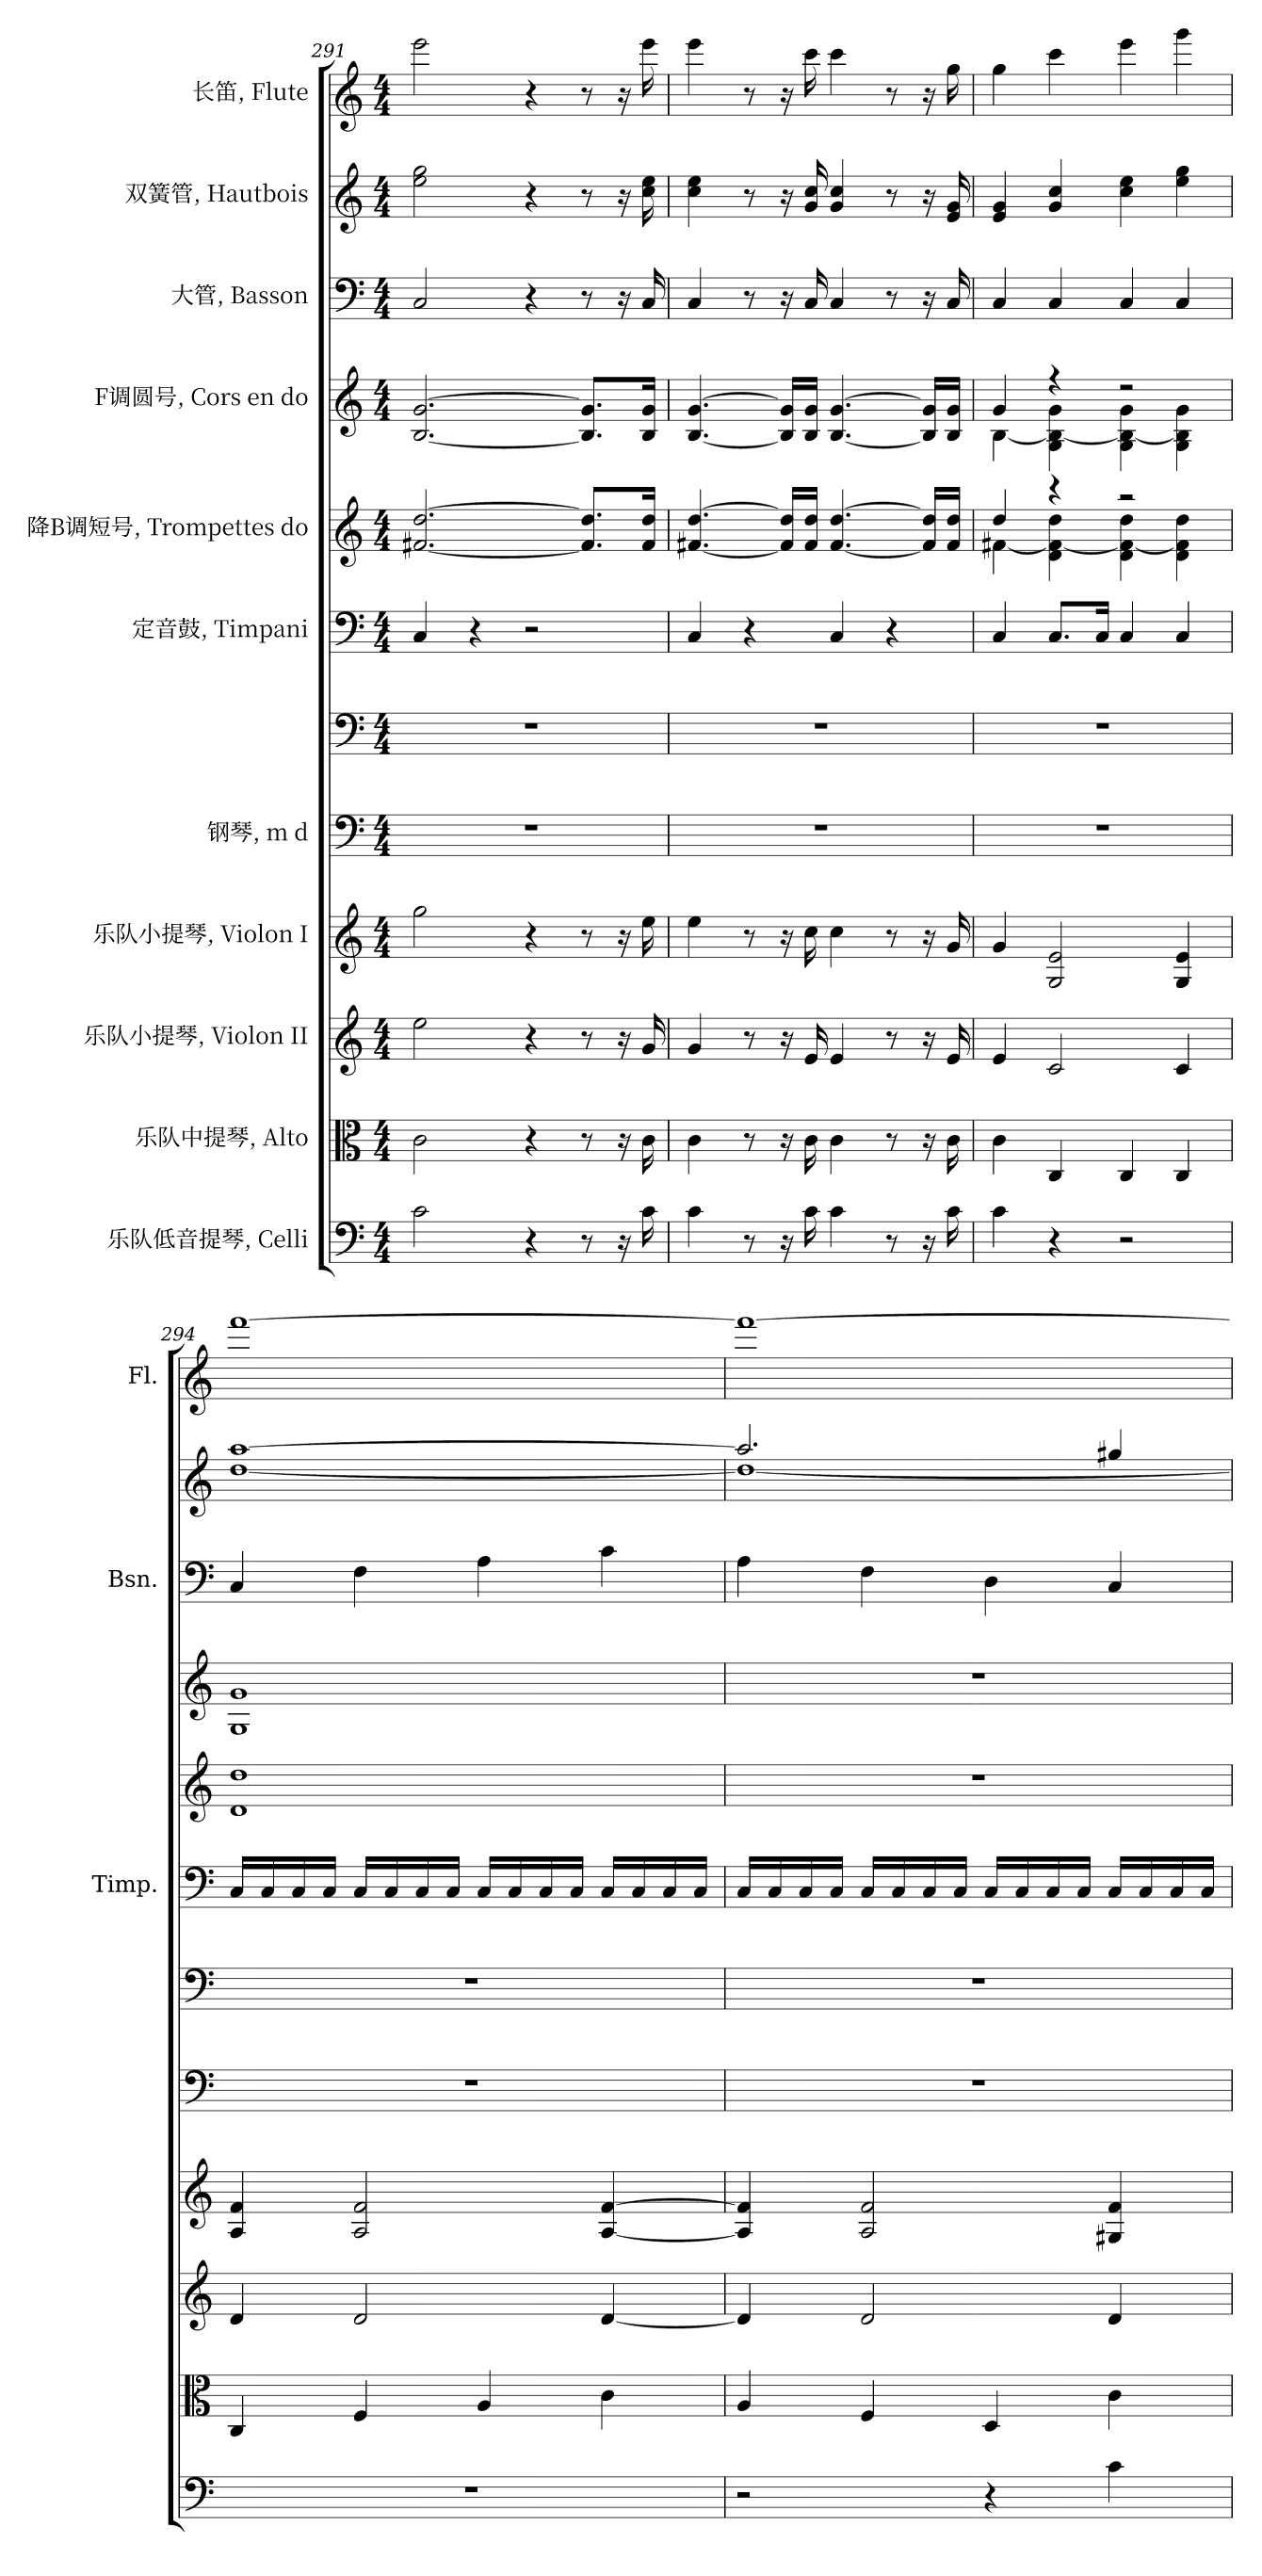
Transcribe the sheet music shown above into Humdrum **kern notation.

**kern	**kern	**kern	**kern	**kern	**kern	**kern	**kern	**kern	**kern	**kern	**kern
*part11	*part10	*part9	*part8	*part7	*part7	*part6	*part5	*part4	*part3	*part2	*part1
*staff12	*staff11	*staff10	*staff9	*staff8	*staff7	*staff6	*staff5	*staff4	*staff3	*staff2	*staff1
*I"乐队低音提琴, Celli	*I"乐队中提琴, Alto	*I"乐队小提琴, Violon II	*I"乐队小提琴, Violon I	*I"钢琴, m d	*	*I"定音鼓, Timpani	*I"降B调短号, Trompettes do	*I"F调圆号, Cors en do	*I"大管, Basson	*I"双簧管, Hautbois	*I"长笛, Flute
*	*	*	*	*	*	*I'Timp.	*	*	*I'Bsn.	*	*I'Fl.
*clefF4	*clefC3	*clefG2	*clefG2	*clefF4	*clefF4	*clefF4	*clefG2	*clefG2	*clefF4	*clefG2	*clefG2
*ITrd7c12	*	*	*	*	*	*	*ITrd1c2	*ITrd4c7	*	*	*
*k[]	*k[]	*k[]	*k[]	*k[]	*k[]	*k[]	*k[b-e-]	*k[b-]	*k[]	*k[]	*k[]
*M4/4	*M4/4	*M4/4	*M4/4	*M4/4	*M4/4	*M4/4	*M4/4	*M4/4	*M4/4	*M4/4	*M4/4
=291	=291	=291	=291	=291	=291	=291	=291	=291	=291	=291	=291
2C\	2c\	2ee\	2gg\	1r	1r	4C/	[2.en/ [2.cc/	[2.E/ [2.c/	2C/	2ee\ 2gg\	2eee\
.	.	.	.	.	.	4r	.	.	.	.	.
4r	4r	4r	4r	.	.	2r	.	.	4r	4r	4r
8r	8r	8r	8r	.	.	.	8.e/] 8.cc/]L	8.E/] 8.c/]L	8r	8r	8r
16r	16r	16r	16r	.	.	.	.	.	16r	16r	16r
16C\	16c\	16g/	16ee\	.	.	.	16e/ 16cc/Jk	16E/ 16c/Jk	16C/	16cc\ 16ee\	16eee\
=292	=292	=292	=292	=292	=292	=292	=292	=292	=292	=292	=292
4C\	4c\	4g/	4ee\	1r	1r	4C/	[4.en/ [4.cc/	[4.E/ [4.c/	4C/	4cc\ 4ee\	4eee\
8r	8r	8r	8r	.	.	4r	.	.	8r	8r	8r
16r	16r	16r	16r	.	.	.	16e/] 16cc/]LL	16E/] 16c/]LL	16r	16r	16r
16C\	16c\	16e/	16cc\	.	.	.	16e/ 16cc/JJ	16E/ 16c/JJ	16C/	16g/ 16cc/	16ccc\
4C\	4c\	4e/	4cc\	.	.	4C/	[4.e/ [4.cc/	[4.E/ [4.c/	4C/	4g/ 4cc/	4ccc\
8r	8r	8r	8r	.	.	4r	.	.	8r	8r	8r
16r	16r	16r	16r	.	.	.	16e/] 16cc/]LL	16E/] 16c/]LL	16r	16r	16r
16C\	16c\	16e/	16g/	.	.	.	16e/ 16cc/JJ	16E/ 16c/JJ	16C/	16e/ 16g/	16gg\
=293	=293	=293	=293	=293	=293	=293	=293	=293	=293	=293	=293
*	*	*	*	*	*	*	*^	*^	*	*	*
4C\	4c\	4e/	4g/	1r	1r	4C/	4cc/	[4en\	4c/	[4E\	4C/	4e/ 4g/	4gg\
4r	4C/	2c/	2G/ 2e/	.	.	8.C/L	4r	4c\ 4e\_ 4cc\	4r	4C\ 4E\_ 4c\	4C/	4g/ 4cc/	4ccc\
.	.	.	.	.	.	16C/Jk	.	.	.	.	.	.	.
2r	4C/	.	.	.	.	4C/	2r	4c\ 4e\_ 4cc\	2r	4C\ 4E\_ 4c\	4C/	4cc\ 4ee\	4eee\
.	4C/	4c/	4G/ 4e/	.	.	4C/	.	4c\ 4e\] 4cc\	.	4C\ 4E\] 4c\	4C/	4ee\ 4gg\	4ggg\
*	*	*	*	*	*	*	*v	*v	*	*	*	*	*
*	*	*	*	*	*	*	*	*v	*v	*	*	*
!!LO:PB:g=z
=294	=294	=294	=294	=294	=294	=294	=294	=294	=294	=294	=294
*	*	*	*	*	*	*	*	*	*	*^	*
1r	4C/	4d/	4A/ 4f/	1r	1r	16C/LL	1c 1cc	1C 1c	4C/	[1aa	[1dd	[1fff
.	.	.	.	.	.	16C/	.	.	.	.	.	.
.	.	.	.	.	.	16C/	.	.	.	.	.	.
.	.	.	.	.	.	16C/JJ	.	.	.	.	.	.
.	4F/	2d/	2A/ 2f/	.	.	16C/LL	.	.	4F\	.	.	.
.	.	.	.	.	.	16C/	.	.	.	.	.	.
.	.	.	.	.	.	16C/	.	.	.	.	.	.
.	.	.	.	.	.	16C/JJ	.	.	.	.	.	.
.	4A/	.	.	.	.	16C/LL	.	.	4A\	.	.	.
.	.	.	.	.	.	16C/	.	.	.	.	.	.
.	.	.	.	.	.	16C/	.	.	.	.	.	.
.	.	.	.	.	.	16C/JJ	.	.	.	.	.	.
.	4c\	[4d/	[4A/ [4f/	.	.	16C/LL	.	.	4c\	.	.	.
.	.	.	.	.	.	16C/	.	.	.	.	.	.
.	.	.	.	.	.	16C/	.	.	.	.	.	.
.	.	.	.	.	.	16C/JJ	.	.	.	.	.	.
=295	=295	=295	=295	=295	=295	=295	=295	=295	=295	=295	=295	=295
2r	4A/	4d/]	4A/] 4f/]	1r	1r	16C/LL	1r	1r	4A\	2.aa/]	1dd_	1fff_
.	.	.	.	.	.	16C/	.	.	.	.	.	.
.	.	.	.	.	.	16C/	.	.	.	.	.	.
.	.	.	.	.	.	16C/JJ	.	.	.	.	.	.
.	4F/	2d/	2A/ 2f/	.	.	16C/LL	.	.	4F\	.	.	.
.	.	.	.	.	.	16C/	.	.	.	.	.	.
.	.	.	.	.	.	16C/	.	.	.	.	.	.
.	.	.	.	.	.	16C/JJ	.	.	.	.	.	.
4r	4D/	.	.	.	.	16C/LL	.	.	4D\	.	.	.
.	.	.	.	.	.	16C/	.	.	.	.	.	.
.	.	.	.	.	.	16C/	.	.	.	.	.	.
.	.	.	.	.	.	16C/JJ	.	.	.	.	.	.
4C\	4c\	4d/	4G#X/ 4f/	.	.	16C/LL	.	.	4C/	4gg#X/	.	.
.	.	.	.	.	.	16C/	.	.	.	.	.	.
.	.	.	.	.	.	16C/	.	.	.	.	.	.
.	.	.	.	.	.	16C/JJ	.	.	.	.	.	.
*	*	*	*	*	*	*	*	*	*	*v	*v	*
=	=	=	=	=	=	=	=	=	=	=	=
*-	*-	*-	*-	*-	*-	*-	*-	*-	*-	*-	*-
